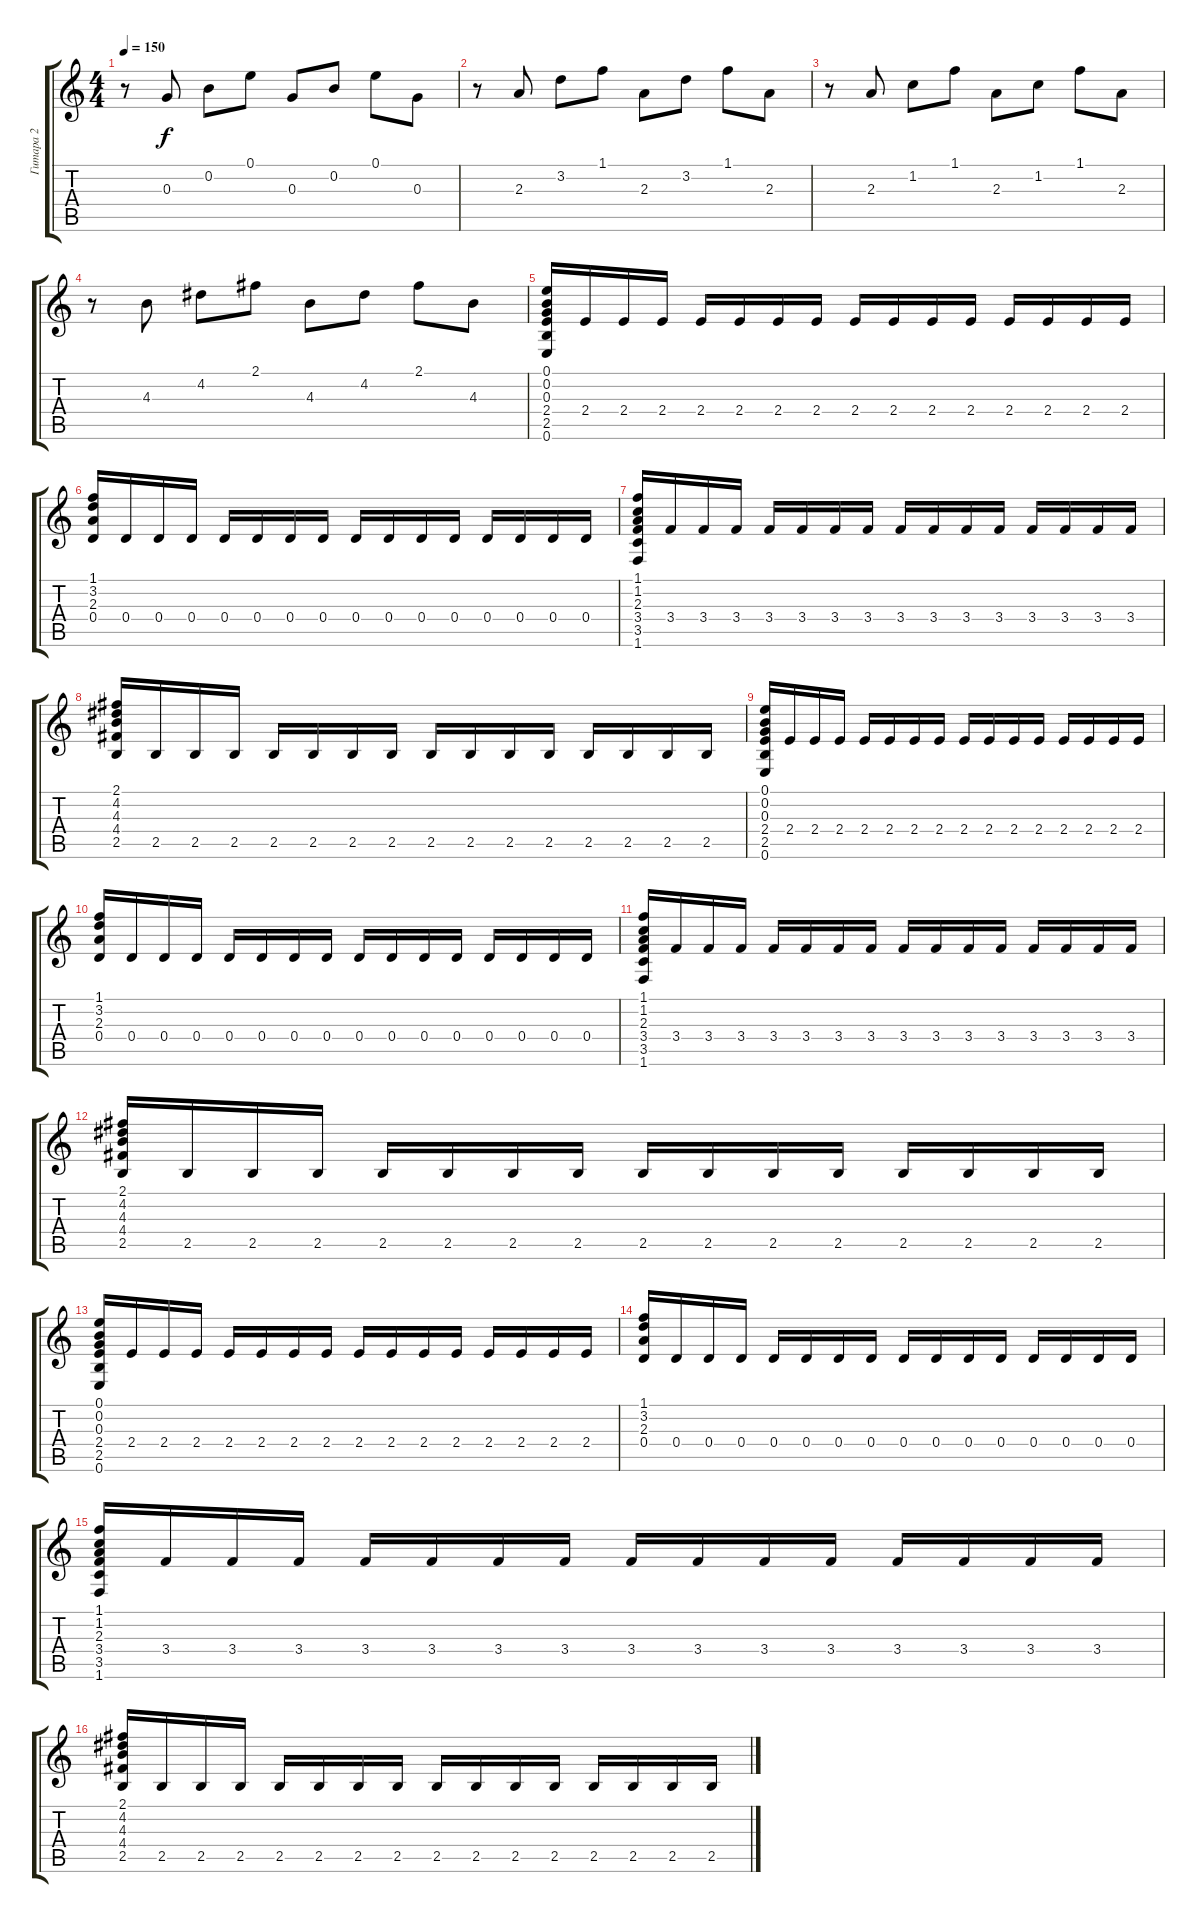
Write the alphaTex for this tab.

\track ("Гитара 2" "Гитара 2") {instrument electricguitarclean}
\staff {score tabs}
\tuning (E4 B3 G3 D3 A2 E2) {hide}
\ts (4 4)
\tempo 150
\clef g2
\ks c
r.8{dy f volume 13} 0.3.8 0.2.8 0.1.8 0.3.8 0.2.8 0.1.8 0.3.8 |
r.8 2.3.8 3.2.8 1.1.8 2.3.8 3.2.8 1.1.8 2.3.8 |
r.8 2.3.8 1.2.8 1.1.8 2.3.8 1.2.8 1.1.8 2.3.8 |
r.8 4.3.8 4.2.8 2.1.8 4.3.8 4.2.8 2.1.8 4.3.8 |
(0.1 0.2 0.3 2.4 2.5 0.6).16{instrument overdrivenguitar} 2.4.16 2.4.16 2.4.16 2.4.16 2.4.16 2.4.16 2.4.16 2.4.16 2.4.16 2.4.16 2.4.16 2.4.16 2.4.16 2.4.16 2.4.16 |
(1.1 3.2 2.3 0.4).16 0.4.16 0.4.16 0.4.16 0.4.16 0.4.16 0.4.16 0.4.16 0.4.16 0.4.16 0.4.16 0.4.16 0.4.16 0.4.16 0.4.16 0.4.16 |
(1.1 1.2 2.3 3.4 3.5 1.6).16 3.4.16 3.4.16 3.4.16 3.4.16 3.4.16 3.4.16 3.4.16 3.4.16 3.4.16 3.4.16 3.4.16 3.4.16 3.4.16 3.4.16 3.4.16 |
(2.1 4.2 4.3 4.4 2.5).16 2.5.16 2.5.16 2.5.16 2.5.16 2.5.16 2.5.16 2.5.16 2.5.16 2.5.16 2.5.16 2.5.16 2.5.16 2.5.16 2.5.16 2.5.16 |
(0.1 0.2 0.3 2.4 2.5 0.6).16{instrument overdrivenguitar} 2.4.16 2.4.16 2.4.16 2.4.16 2.4.16 2.4.16 2.4.16 2.4.16 2.4.16 2.4.16 2.4.16 2.4.16 2.4.16 2.4.16 2.4.16 |
(1.1 3.2 2.3 0.4).16 0.4.16 0.4.16 0.4.16 0.4.16 0.4.16 0.4.16 0.4.16 0.4.16 0.4.16 0.4.16 0.4.16 0.4.16 0.4.16 0.4.16 0.4.16 |
(1.1 1.2 2.3 3.4 3.5 1.6).16 3.4.16 3.4.16 3.4.16 3.4.16 3.4.16 3.4.16 3.4.16 3.4.16 3.4.16 3.4.16 3.4.16 3.4.16 3.4.16 3.4.16 3.4.16 |
(2.1 4.2 4.3 4.4 2.5).16 2.5.16 2.5.16 2.5.16 2.5.16 2.5.16 2.5.16 2.5.16 2.5.16 2.5.16 2.5.16 2.5.16 2.5.16 2.5.16 2.5.16 2.5.16 |
(0.1 0.2 0.3 2.4 2.5 0.6).16{instrument overdrivenguitar} 2.4.16 2.4.16 2.4.16 2.4.16 2.4.16 2.4.16 2.4.16 2.4.16 2.4.16 2.4.16 2.4.16 2.4.16 2.4.16 2.4.16 2.4.16 |
(1.1 3.2 2.3 0.4).16 0.4.16 0.4.16 0.4.16 0.4.16 0.4.16 0.4.16 0.4.16 0.4.16 0.4.16 0.4.16 0.4.16 0.4.16 0.4.16 0.4.16 0.4.16 |
(1.1 1.2 2.3 3.4 3.5 1.6).16 3.4.16 3.4.16 3.4.16 3.4.16 3.4.16 3.4.16 3.4.16 3.4.16 3.4.16 3.4.16 3.4.16 3.4.16 3.4.16 3.4.16 3.4.16 |
(2.1 4.2 4.3 4.4 2.5).16 2.5.16 2.5.16 2.5.16 2.5.16 2.5.16 2.5.16 2.5.16 2.5.16 2.5.16 2.5.16 2.5.16 2.5.16 2.5.16 2.5.16 2.5.16
